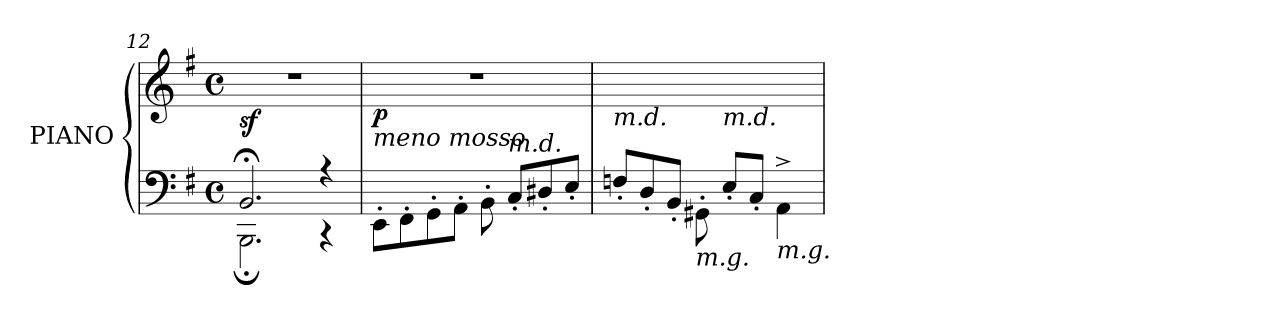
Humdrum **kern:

**kern	**kern	**dynam
*part1	*part1	*part1
*staff2	*staff1	*staff1/2
*I"PIANO	*	*
*I'Pno.	*	*
*clefF4	*clefG2	*
*k[f#]	*k[f#]	*
*M4/4	*M4/4	*
*met(c)	*met(c)	*
=12	=12	=12
*^	*	*
!	!	!	!LO:DY:b
2.BB;</	2.BBB;\	1r	sf
4r	4r	.	.
=13	=13	=13	=13
!	!	!LO:TX:b:i:t=meno mosso	!
!	!	!	!LO:DY:b
*v	*v	*	*
8EE'\L	1r	p
8FF#'\	.	.
8GG'\	.	.
8AA'\J	.	.
8BB'\	.	.
!LO:TX:a:i:t=m.d.	!	!
8C'/L	.	.
8D#X'/	.	.
8E'/J	.	.
!!LO:PB:g=z
=14	=14	=14
*^	*	*
!	!	!LO:TX:b:i:t=m.d.	!
8Fn'/L	4ryy	2ryy	.
8D'/	.	.	.
8BB'/J	8ryy	.	.
!LO:TX:b:i:t=m.g.	!	!	!
8GG#X'\	8ryy	.	.
!	!	!LO:TX:b:i:t=m.d.	!
8E'/L	4ryy	2ryy	.
8C'/J	.	.	.
!LO:TX:b:i:t=m.g.	!	!	!
4AA^\	4ryy	.	.
*v	*v	*	*
=	=	=
*-	*-	*-
